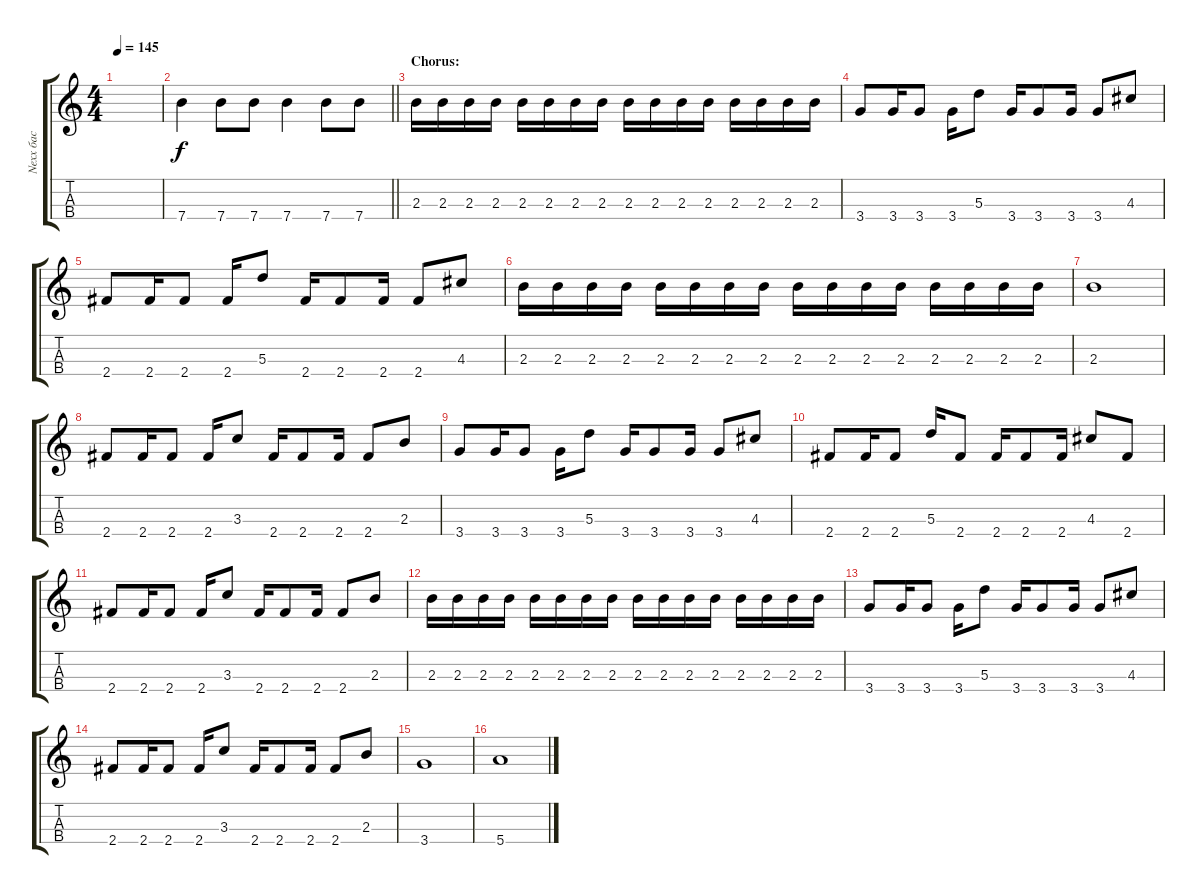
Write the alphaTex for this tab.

\track ("Nexx бас" "Nexx бас") {instrument electricbassfinger}
\staff {score tabs}
\tuning (G4 D4 A3 E3) {hide}
\ts (4 4)
\tempo 145
\clef g2
\ks c
|
\barLineRight lightlight
7.4.4 7.4.8 7.4.8 7.4.4 7.4.8 7.4.8 |
\section ("" "Chorus:")
2.3.16 2.3.16 2.3.16 2.3.16 2.3.16 2.3.16 2.3.16 2.3.16 2.3.16 2.3.16 2.3.16 2.3.16 2.3.16 2.3.16 2.3.16 2.3.16 |
3.4.8 3.4.16 3.4.8 3.4.16 5.3.8 3.4.16 3.4.8 3.4.16 3.4.8 4.3.8 |
2.4.8 2.4.16 2.4.8 2.4.16 5.3.8 2.4.16 2.4.8 2.4.16 2.4.8 4.3.8 |
2.3.16 2.3.16 2.3.16 2.3.16 2.3.16 2.3.16 2.3.16 2.3.16 2.3.16 2.3.16 2.3.16 2.3.16 2.3.16 2.3.16 2.3.16 2.3.16 |
2.3.1 |
2.4.8 2.4.16 2.4.8 2.4.16 3.3.8 2.4.16 2.4.8 2.4.16 2.4.8 2.3.8 |
3.4.8 3.4.16 3.4.8 3.4.16 5.3.8 3.4.16 3.4.8 3.4.16 3.4.8 4.3.8 |
2.4.8 2.4.16 2.4.8 5.3.16 2.4.8 2.4.16 2.4.8 2.4.16 4.3.8 2.4.8 |
2.4.8 2.4.16 2.4.8 2.4.16 3.3.8 2.4.16 2.4.8 2.4.16 2.4.8 2.3.8 |
2.3.16 2.3.16 2.3.16 2.3.16 2.3.16 2.3.16 2.3.16 2.3.16 2.3.16 2.3.16 2.3.16 2.3.16 2.3.16 2.3.16 2.3.16 2.3.16 |
3.4.8 3.4.16 3.4.8 3.4.16 5.3.8 3.4.16 3.4.8 3.4.16 3.4.8 4.3.8 |
2.4.8 2.4.16 2.4.8 2.4.16 3.3.8 2.4.16 2.4.8 2.4.16 2.4.8 2.3.8 |
3.4.1 |
5.4.1
